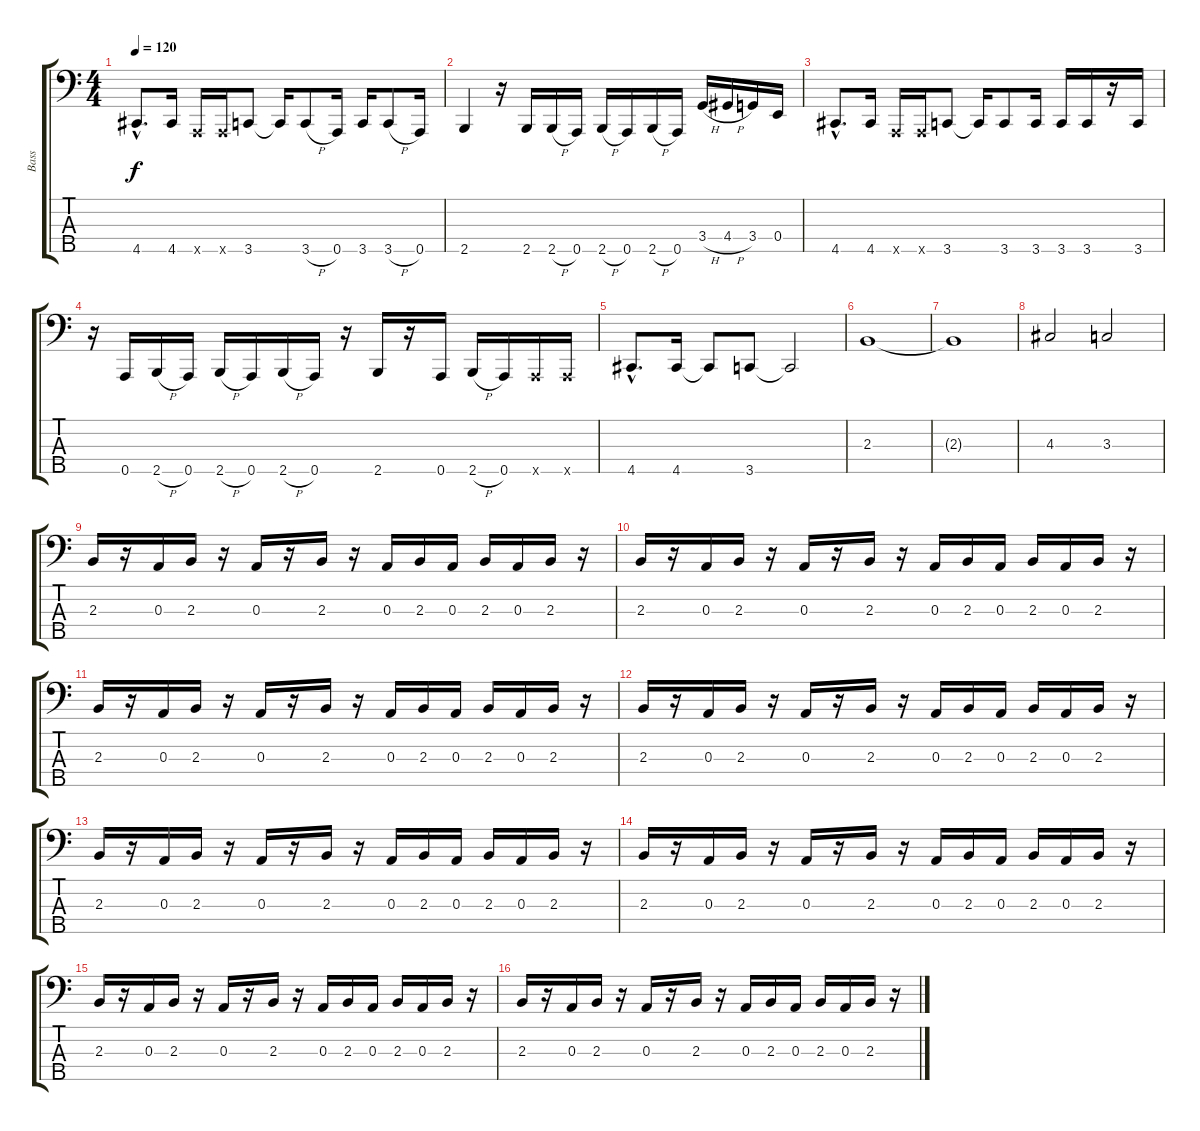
\track ("Bass" "Bass") {instrument electricbassfinger}
\staff {score tabs}
\tuning (G2 D2 A1 E1 A0) {hide}
\ts (4 4)
\tempo 120
\clef f4
\ks c
4.5{hac}.8{d dy f} 4.5.16 0.5{x}.16 0.5{x}.16 3.5.8 3.5{t}.16 3.5{h}.8 0.5.16 3.5.16 3.5{h}.8 0.5.16 |
2.5.4 r.16 2.5.16 2.5{h}.16 0.5.16 2.5{h}.16 0.5.16 2.5{h}.16 0.5.16 3.4{h}.16 4.4{h}.16 3.4.16 0.4.16 |
4.5{hac}.8{d} 4.5.16 0.5{x}.16 0.5{x}.16 3.5.8 3.5{t}.16 3.5.8 3.5.16 3.5.16 3.5.16 r.16 3.5.16 |
r.16 0.5.16 2.5{h}.16 0.5.16 2.5{h}.16 0.5.16 2.5{h}.16 0.5.16 r.16 2.5.16 r.16 0.5.16 2.5{h}.16 0.5.16 0.5{x}.16 0.5{x}.16 |
4.5{hac}.8{d} 4.5.16 4.5{t}.8 3.5.8 3.5{t}.2 |
2.3.1{instrument electricbassfinger} |
2.3{t}.1 |
4.3.2 3.3.2 |
2.3.16 r.16 0.3.16 2.3.16 r.16 0.3.16 r.16 2.3.16 r.16 0.3.16 2.3.16 0.3.16 2.3.16 0.3.16 2.3.16 r.16 |
2.3.16 r.16 0.3.16 2.3.16 r.16 0.3.16 r.16 2.3.16 r.16 0.3.16 2.3.16 0.3.16 2.3.16 0.3.16 2.3.16 r.16 |
2.3.16 r.16 0.3.16 2.3.16 r.16 0.3.16 r.16 2.3.16 r.16 0.3.16 2.3.16 0.3.16 2.3.16 0.3.16 2.3.16 r.16 |
2.3.16 r.16 0.3.16 2.3.16 r.16 0.3.16 r.16 2.3.16 r.16 0.3.16 2.3.16 0.3.16 2.3.16 0.3.16 2.3.16 r.16 |
2.3.16 r.16 0.3.16 2.3.16 r.16 0.3.16 r.16 2.3.16 r.16 0.3.16 2.3.16 0.3.16 2.3.16 0.3.16 2.3.16 r.16 |
2.3.16 r.16 0.3.16 2.3.16 r.16 0.3.16 r.16 2.3.16 r.16 0.3.16 2.3.16 0.3.16 2.3.16 0.3.16 2.3.16 r.16 |
2.3.16 r.16 0.3.16 2.3.16 r.16 0.3.16 r.16 2.3.16 r.16 0.3.16 2.3.16 0.3.16 2.3.16 0.3.16 2.3.16 r.16 |
2.3.16 r.16 0.3.16 2.3.16 r.16 0.3.16 r.16 2.3.16 r.16 0.3.16 2.3.16 0.3.16 2.3.16 0.3.16 2.3.16 r.16
